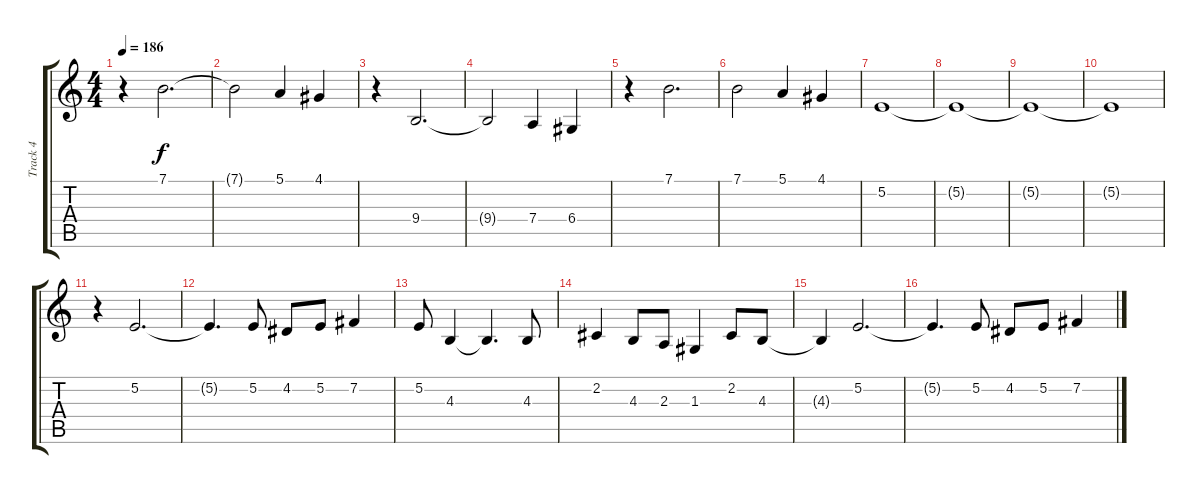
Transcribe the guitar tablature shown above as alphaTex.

\track ("Track 4" "Track 4") {instrument trombone}
\staff {score tabs}
\tuning (E4 B3 G3 D3 A2 E2) {hide}
\ts (4 4)
\tempo 186
\clef g2
\ks c
r.4{dy f} 7.1.2{d} |
7.1{t}.2 5.1.4 4.1.4 |
r.4 9.4.2{d} |
9.4{t}.2 7.4.4 6.4.4 |
r.4 7.1.2{d} |
7.1.2 5.1.4 4.1.4 |
5.2.1 |
5.2{t}.1 |
5.2{t}.1 |
5.2{t}.1 |
r.4 5.2.2{d} |
5.2{t}.4{d} 5.2.8 4.2.8 5.2.8 7.2.4 |
5.2.8 4.3.4 4.3{t}.4{d} 4.3.8 |
2.2.4 4.3.8 2.3.8 1.3.4 2.2.8 4.3.8 |
4.3{t}.4 5.2.2{d} |
5.2{t}.4{d} 5.2.8 4.2.8 5.2.8 7.2.4
